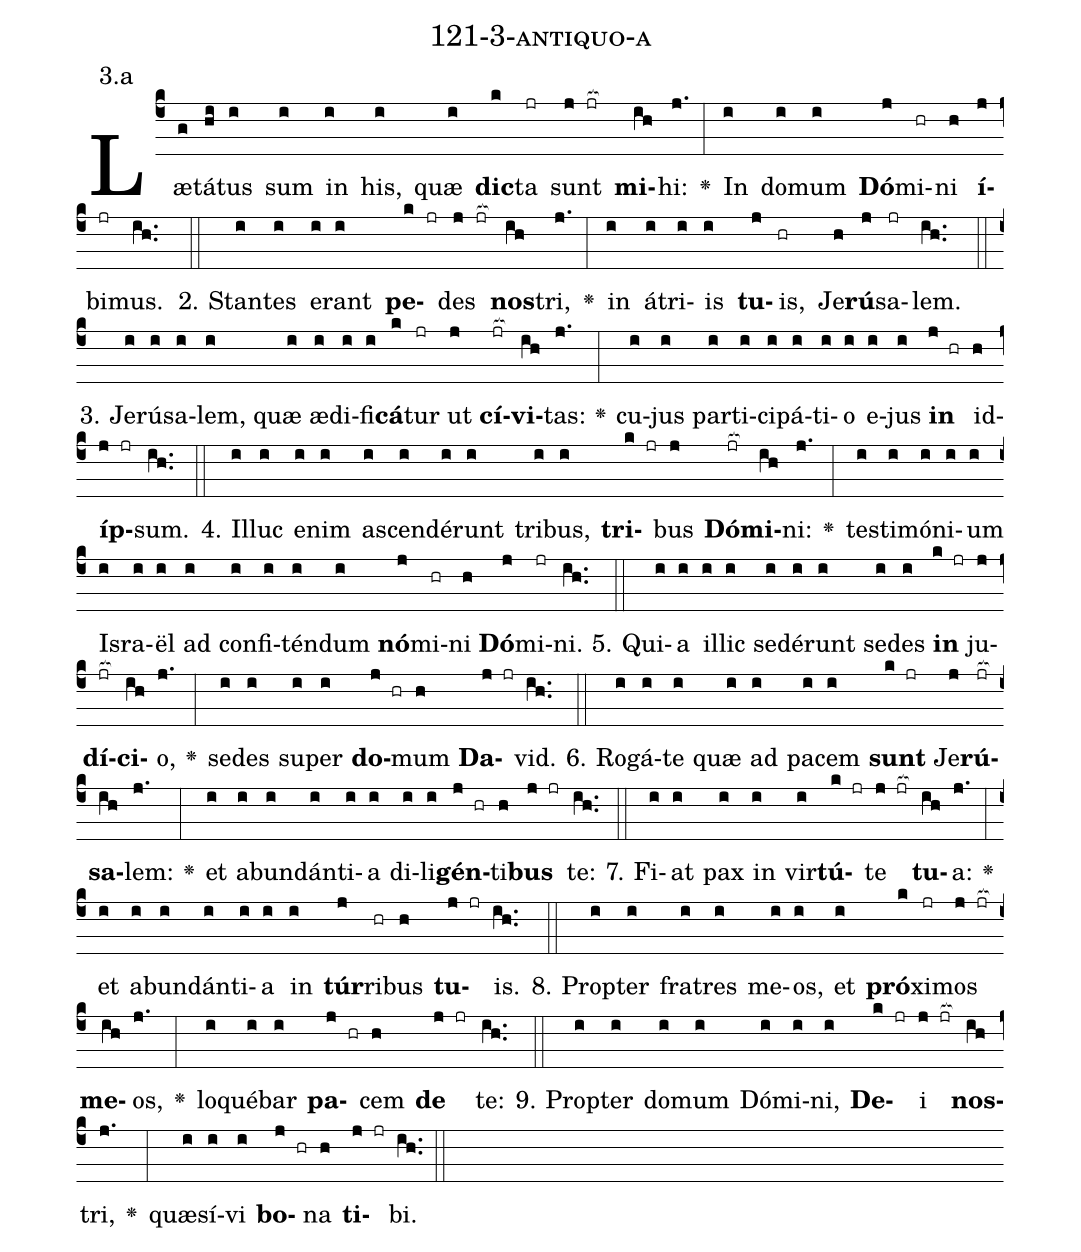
name: 121-3-antiquo-a;
annotation: 3.a;
%%
(c4)Læ(g)tá(hi)tus(i) sum(i) in(i) his,(i) quæ(i) <b>dic</b>(k)ta(jr) sunt(j jr[ocb:1{]) <b>mi</b>(ih[ocb:0}])hi:(j.) <v>\greheightstar</v>(:) In(i) do(i)mum(i) <b>Dó</b>(j)mi(hr)ni(h) <b>í</b>(j)bi(jr)mus.(ih..) (::)
2. Stan(i)tes(i) e(i)rant(i) <b>pe</b>(k jr)des(j jr[ocb:1{]) <b>nos</b>(ih[ocb:0}])tri,(j.) <v>\greheightstar</v>(:) in(i) á(i)tri(i)is(i) <b>tu</b>(j)is,(hr) Je(h)<b>rú</b>(j)sa(jr)lem.(ih..) (::)
3. Je(i)rú(i)sa(i)lem,(i) quæ(i) æ(i)di(i)fi(i)<b>cá</b>(k)tur(jr) ut(j) <b>cí</b>(jr[ocb:1{])<b>vi</b>(ih[ocb:0}])tas:(j.) <v>\greheightstar</v>(:) cu(i)jus(i) par(i)ti(i)ci(i)pá(i)ti(i)o(i) e(i)jus(i) <b>in</b>(j hr) id(h)<b>íp</b>(j jr)sum.(ih..) (::)
4. Il(i)luc(i) e(i)nim(i) a(i)scen(i)dé(i)runt(i) tri(i)bus,(i) <b>tri</b>(k jr)bus(j) <b>Dó</b>(jr[ocb:1{])<b>mi</b>(ih[ocb:0}])ni:(j.) <v>\greheightstar</v>(:) tes(i)ti(i)mó(i)ni(i)um(i) Is(i)ra(i)ël(i) ad(i) con(i)fi(i)tén(i)dum(i) <b>nó</b>(j)mi(hr)ni(h) <b>Dó</b>(j)mi(jr)ni.(ih..) (::)
5. Qui(i)a(i) il(i)lic(i) se(i)dé(i)runt(i) se(i)des(i) <b>in</b>(k jr) ju(j)<b>dí</b>(jr[ocb:1{])<b>ci</b>(ih[ocb:0}])o,(j.) <v>\greheightstar</v>(:) se(i)des(i) su(i)per(i) <b>do</b>(j hr)mum(h) <b>Da</b>(j jr)vid.(ih..) (::)
6. Ro(i)gá(i)te(i) quæ(i) ad(i) pa(i)cem(i) <b>sunt</b>(k jr) Je(j)<b>rú</b>(jr[ocb:1{])<b>sa</b>(ih[ocb:0}])lem:(j.) <v>\greheightstar</v>(:) et(i) ab(i)un(i)dán(i)ti(i)a(i) di(i)li(i)<b>gén</b>(j hr)ti(h)<b>bus</b>(j jr) te:(ih..) (::)
7. Fi(i)at(i) pax(i) in(i) vir(i)<b>tú</b>(k jr)te(j jr[ocb:1{]) <b>tu</b>(ih[ocb:0}])a:(j.) <v>\greheightstar</v>(:) et(i) ab(i)un(i)dán(i)ti(i)a(i) in(i) <b>túr</b>(j)ri(hr)bus(h) <b>tu</b>(j jr)is.(ih..) (::)
8. Prop(i)ter(i) fra(i)tres(i) me(i)os,(i) et(i) <b>pró</b>(k)xi(jr)mos(j jr[ocb:1{]) <b>me</b>(ih[ocb:0}])os,(j.) <v>\greheightstar</v>(:) lo(i)qué(i)bar(i) <b>pa</b>(j hr)cem(h) <b>de</b>(j jr) te:(ih..) (::)
9. Prop(i)ter(i) do(i)mum(i) Dó(i)mi(i)ni,(i) <b>De</b>(k jr)i(j jr[ocb:1{]) <b>nos</b>(ih[ocb:0}])tri,(j.) <v>\greheightstar</v>(:) quæ(i)sí(i)vi(i) <b>bo</b>(j hr)na(h) <b>ti</b>(j jr)bi.(ih..) (::)
